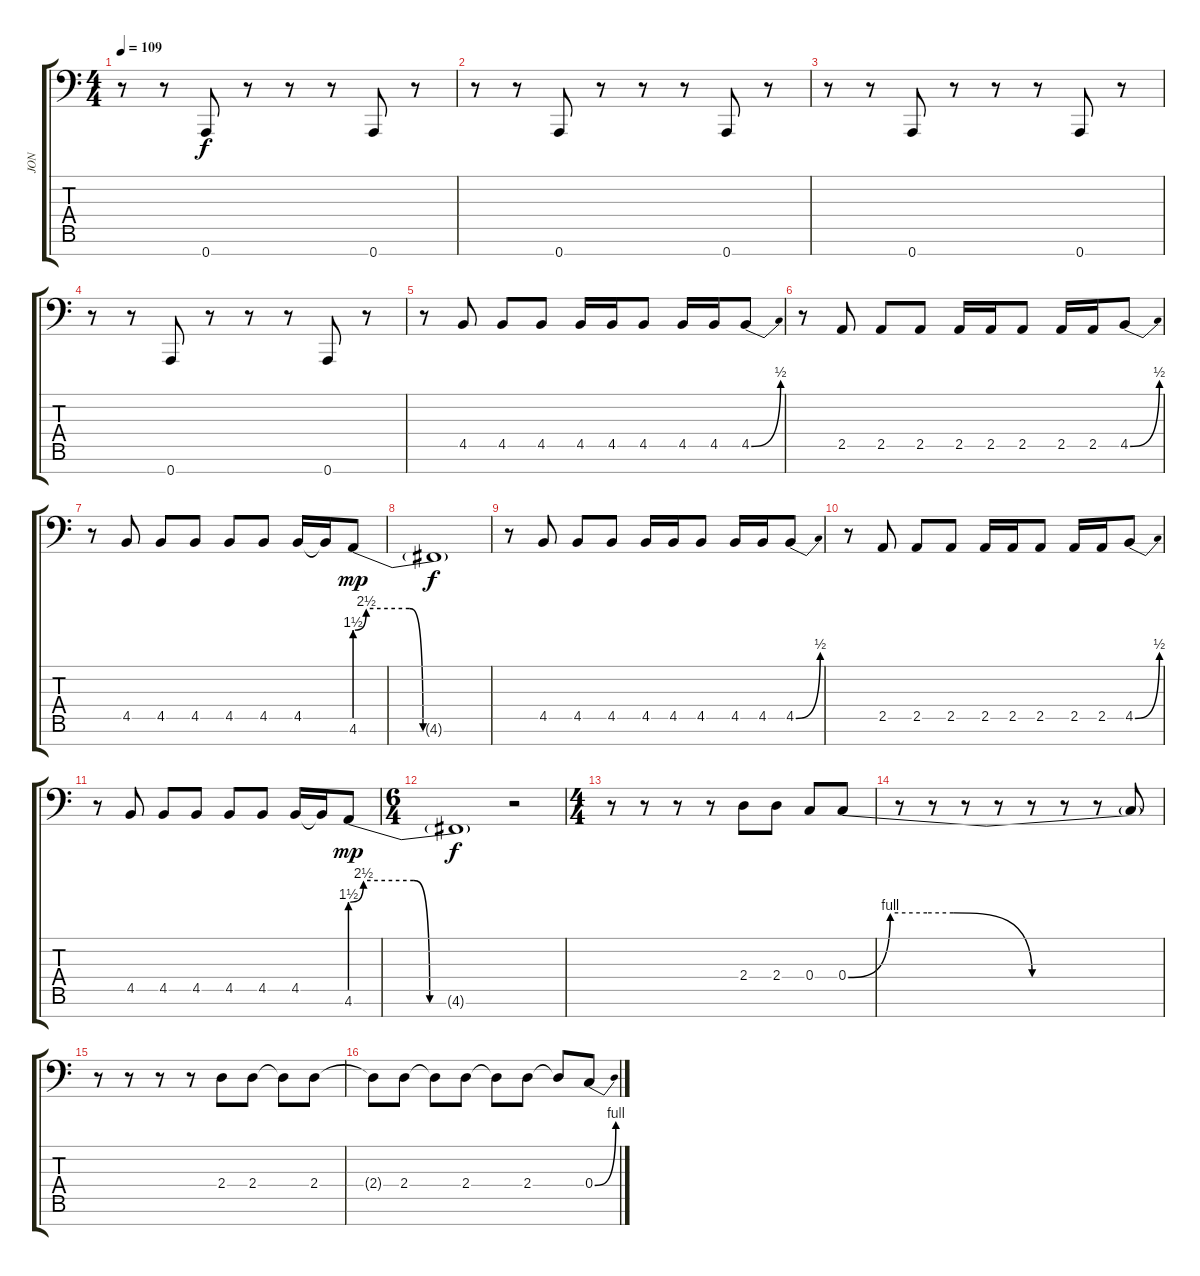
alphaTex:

\track ("JON" "JON") {instrument tenorsax}
\staff {score tabs}
\tuning (D4 A3 F3 C3 G2 D2 A1) {hide}
\ts (4 4)
\tempo 109
\clef f4
\ks c
r.8{dy f} r.8 0.7.8 r.8 r.8 r.8 0.7.8 r.8 |
r.8 r.8 0.7.8 r.8 r.8 r.8 0.7.8 r.8 |
r.8 r.8 0.7.8 r.8 r.8 r.8 0.7.8 r.8 |
r.8 r.8 0.7.8 r.8 r.8 r.8 0.7.8 r.8 |
r.8 4.5.8 4.5.8 4.5.8 4.5.16 4.5.16 4.5.8 4.5.16 4.5.16 4.5{be (bend 0 0 60 2)}.8 |
r.8 2.5.8 2.5.8 2.5.8 2.5.16 2.5.16 2.5.8 2.5.16 2.5.16 4.5{be (bend 0 0 60 2)}.8 |
r.8 4.5.8 4.5.8 4.5.8 4.5.8 4.5.8 4.5.16 4.5{t}.16 4.6{be (custom 0 6 5 10 24 10 30 0 60 0)}.8{dy mp} |
4.6{t}.1{dy f} |
r.8 4.5.8 4.5.8 4.5.8 4.5.16 4.5.16 4.5.8 4.5.16 4.5.16 4.5{be (bend 0 0 60 2)}.8 |
r.8 2.5.8 2.5.8 2.5.8 2.5.16 2.5.16 2.5.8 2.5.16 2.5.16 4.5{be (bend 0 0 60 2)}.8 |
r.8 4.5.8 4.5.8 4.5.8 4.5.8 4.5.8 4.5.16 4.5{t}.16 4.6{be (custom 0 6 5 10 24 10 30 0 60 0)}.8{dy mp} |
\ts (6 4)
4.6{t}.1{dy f} r.2 |
\ts (4 4)
r.8 r.8 r.8 r.8 2.4.8 2.4.8 0.4.8 0.4{be (custom 0 0 8 4 15 4 20 4 35 0 45 0 60 0)}.8 |
r.8 r.8 r.8 r.8 r.8 r.8 r.8 0.4{t}.8 |
r.8 r.8 r.8 r.8 2.4.8 2.4.8 2.4{t}.8 2.4.8 |
2.4{t}.8 2.4.8 2.4{t}.8 2.4.8 2.4{t}.8 2.4.8 2.4{t}.8 0.4{be (bend 0 0 60 4)}.8
